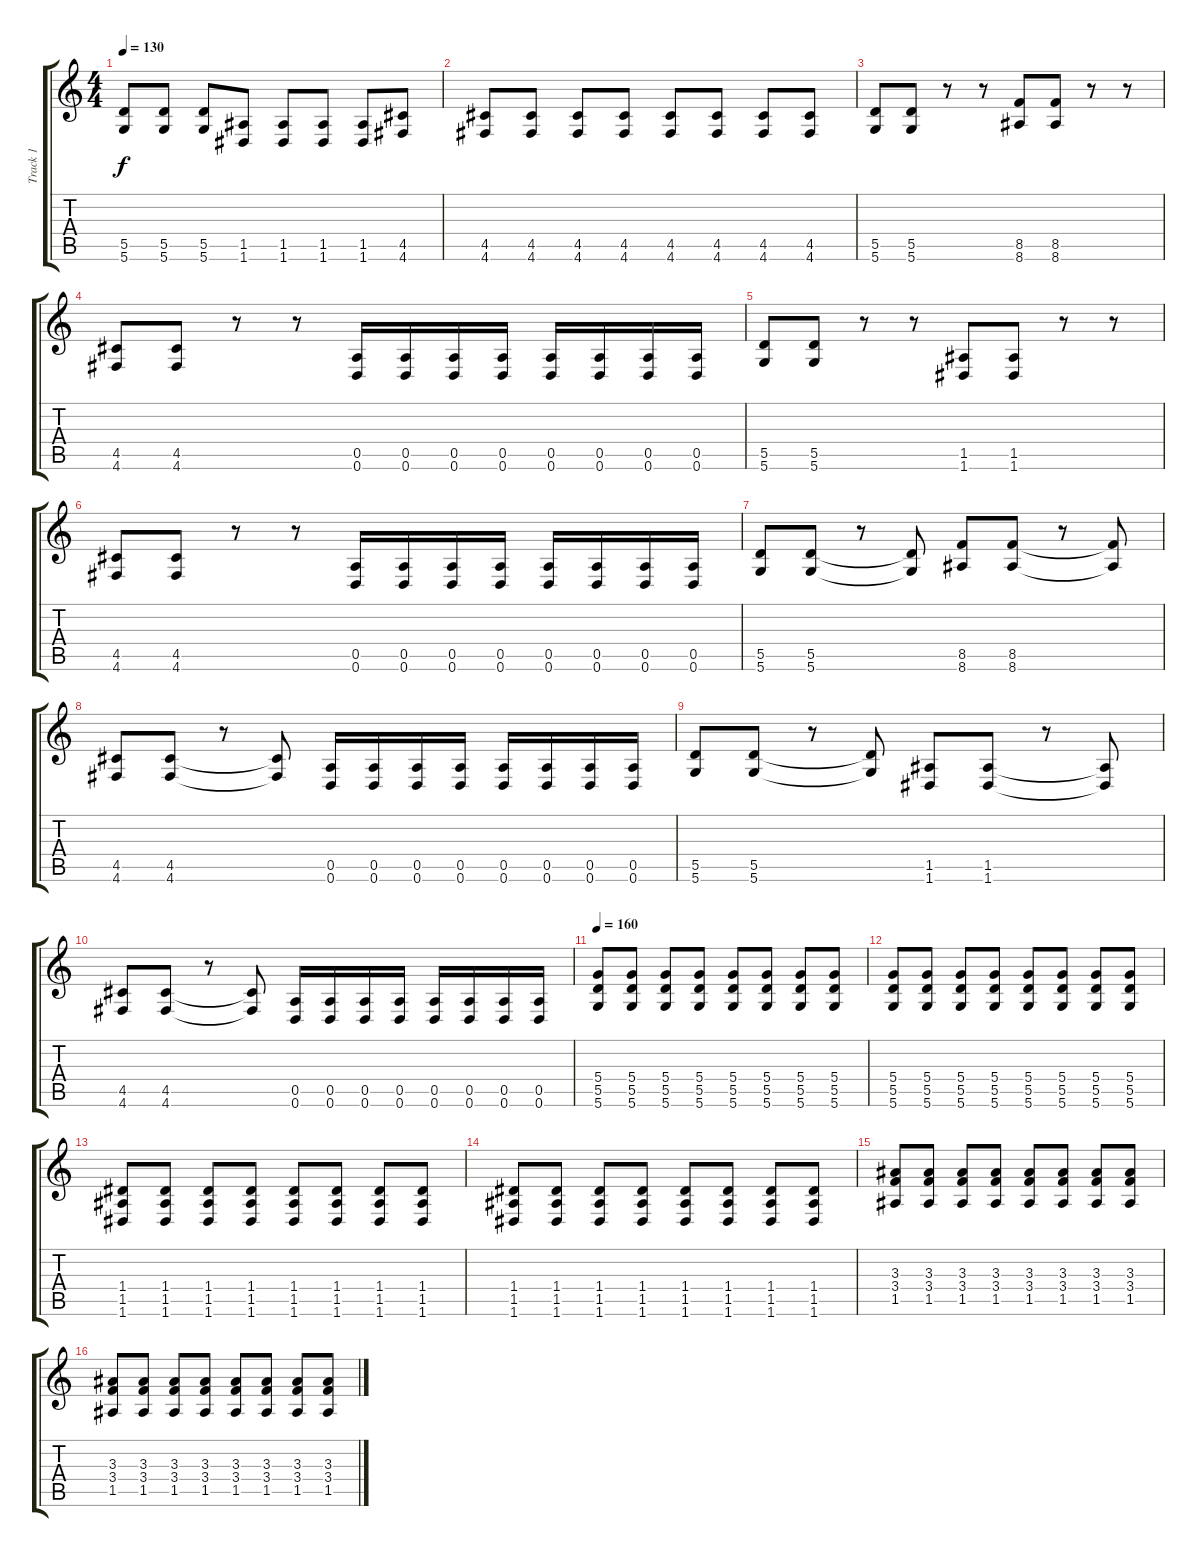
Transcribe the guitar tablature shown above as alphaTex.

\track ("Track 1" "Track 1") {instrument distortionguitar}
\staff {score tabs}
\tuning (E4 B3 G3 D3 A2 D2) {hide}
\ts (4 4)
\tempo 130
\clef g2
\ks c
(5.5 5.6).8{dy f} (5.5 5.6).8 (5.5 5.6).8 (1.5 1.6).8 (1.5 1.6).8 (1.5 1.6).8 (1.5 1.6).8 (4.5 4.6).8 |
(4.5 4.6).8 (4.5 4.6).8 (4.5 4.6).8 (4.5 4.6).8 (4.5 4.6).8 (4.5 4.6).8 (4.5 4.6).8 (4.5 4.6).8 |
(5.5 5.6).8 (5.5 5.6).8 r.8 r.8 (8.5 8.6).8 (8.5 8.6).8 r.8 r.8 |
(4.5 4.6).8 (4.5 4.6).8 r.8 r.8 (0.5 0.6).16 (0.5 0.6).16 (0.5 0.6).16 (0.5 0.6).16 (0.5 0.6).16 (0.5 0.6).16 (0.5 0.6).16 (0.5 0.6).16 |
(5.5 5.6).8 (5.5 5.6).8 r.8 r.8 (1.5 1.6).8 (1.5 1.6).8 r.8 r.8 |
(4.5 4.6).8 (4.5 4.6).8 r.8 r.8 (0.5 0.6).16 (0.5 0.6).16 (0.5 0.6).16 (0.5 0.6).16 (0.5 0.6).16 (0.5 0.6).16 (0.5 0.6).16 (0.5 0.6).16 |
(5.5 5.6).8 (5.5 5.6).8 r.8 (5.5{t} 5.6{t}).8 (8.5 8.6).8 (8.5 8.6).8 r.8 (8.5{t} 8.6{t}).8 |
(4.5 4.6).8 (4.5 4.6).8 r.8 (4.5{t} 4.6{t}).8 (0.5 0.6).16 (0.5 0.6).16 (0.5 0.6).16 (0.5 0.6).16 (0.5 0.6).16 (0.5 0.6).16 (0.5 0.6).16 (0.5 0.6).16 |
(5.5 5.6).8 (5.5 5.6).8 r.8 (5.5{t} 5.6{t}).8 (1.5 1.6).8 (1.5 1.6).8 r.8 (1.5{t} 1.6{t}).8 |
(4.5 4.6).8 (4.5 4.6).8 r.8 (4.5{t} 4.6{t}).8 (0.5 0.6).16 (0.5 0.6).16 (0.5 0.6).16 (0.5 0.6).16 (0.5 0.6).16 (0.5 0.6).16 (0.5 0.6).16 (0.5 0.6).16 |
\tempo 160
(5.4 5.5 5.6).8 (5.4 5.5 5.6).8 (5.4 5.5 5.6).8 (5.4 5.5 5.6).8 (5.4 5.5 5.6).8 (5.4 5.5 5.6).8 (5.4 5.5 5.6).8 (5.4 5.5 5.6).8 |
(5.4 5.5 5.6).8 (5.4 5.5 5.6).8 (5.4 5.5 5.6).8 (5.4 5.5 5.6).8 (5.4 5.5 5.6).8 (5.4 5.5 5.6).8 (5.4 5.5 5.6).8 (5.4 5.5 5.6).8 |
(1.4 1.5 1.6).8 (1.4 1.5 1.6).8 (1.4 1.5 1.6).8 (1.4 1.5 1.6).8 (1.4 1.5 1.6).8 (1.4 1.5 1.6).8 (1.4 1.5 1.6).8 (1.4 1.5 1.6).8 |
(1.4 1.5 1.6).8 (1.4 1.5 1.6).8 (1.4 1.5 1.6).8 (1.4 1.5 1.6).8 (1.4 1.5 1.6).8 (1.4 1.5 1.6).8 (1.4 1.5 1.6).8 (1.4 1.5 1.6).8 |
(3.3 3.4 1.5).8 (3.3 3.4 1.5).8 (3.3 3.4 1.5).8 (3.3 3.4 1.5).8 (3.3 3.4 1.5).8 (3.3 3.4 1.5).8 (3.3 3.4 1.5).8 (3.3 3.4 1.5).8 |
(3.3 3.4 1.5).8 (3.3 3.4 1.5).8 (3.3 3.4 1.5).8 (3.3 3.4 1.5).8 (3.3 3.4 1.5).8 (3.3 3.4 1.5).8 (3.3 3.4 1.5).8 (3.3 3.4 1.5).8
